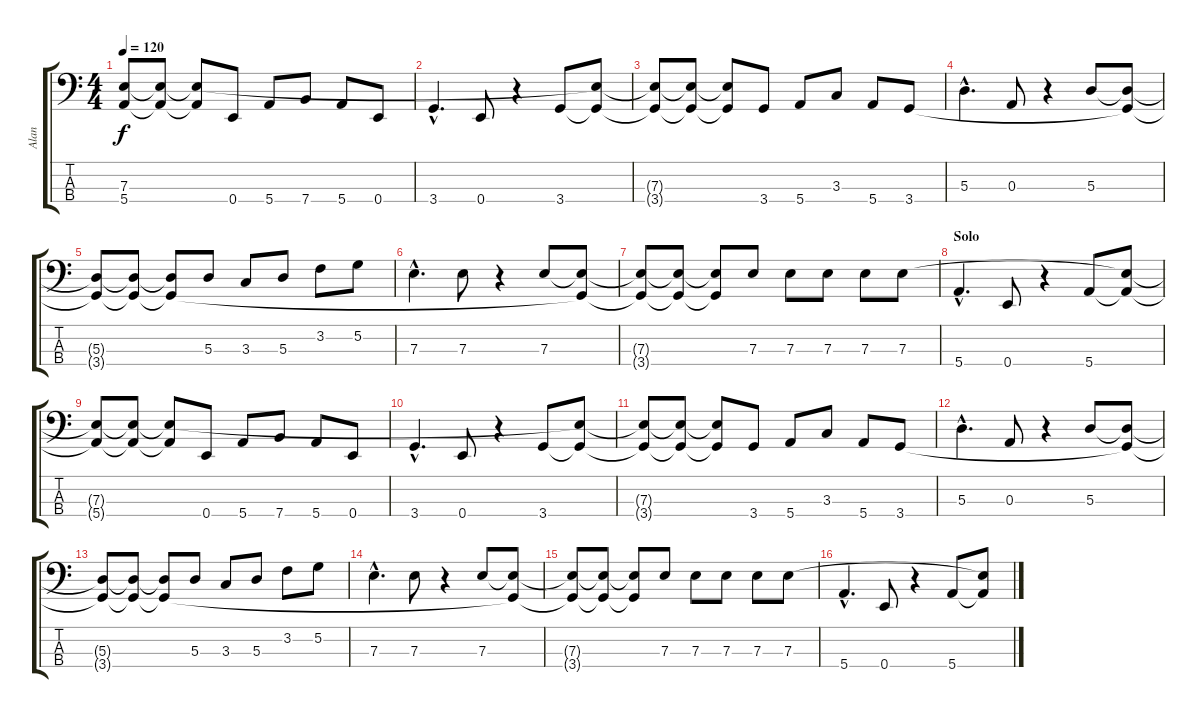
\track ("Alan" "Alan") {instrument electricbasspick}
\staff {score tabs}
\tuning (G2 D2 A1 E1) {hide}
\ts (4 4)
\tempo 120
\clef f4
\ks c
(7.3{t} 5.4{t}).8{dy f} (7.3{t} 5.4{t}).8 (7.3{t} 5.4{t}).8 0.4.8 5.4.8 7.4.8 5.4.8 0.4.8 |
3.4{hac}.4{d} 0.4.8 r.4 3.4.8 (7.3{t} 3.4{t}).8 |
(7.3{t} 3.4{t}).8 (7.3{t} 3.4{t}).8 (7.3{t} 3.4{t}).8 3.4.8 5.4.8 3.3.8 5.4.8 3.4.8 |
5.3{hac}.4{d} 0.3.8 r.4 5.3.8 (5.3{t} 3.4{t}).8 |
(5.3{t} 3.4{t}).8 (5.3{t} 3.4{t}).8 (5.3{t} 3.4{t}).8 5.3.8 3.3.8 5.3.8 3.2.8 5.2.8 |
7.3{hac}.4{d} 7.3.8 r.4 7.3.8 (7.3{t} 3.4{t}).8 |
(7.3{t} 3.4{t}).8 (7.3{t} 3.4{t}).8 (7.3{t} 3.4{t}).8 7.3.8 7.3.8 7.3.8 7.3.8 7.3.8 |
\section ("" "Solo")
5.4{hac}.4{d} 0.4.8 r.4 5.4.8 (7.3{t} 5.4{t}).8 |
(7.3{t} 5.4{t}).8 (7.3{t} 5.4{t}).8 (7.3{t} 5.4{t}).8 0.4.8 5.4.8 7.4.8 5.4.8 0.4.8 |
3.4{hac}.4{d} 0.4.8 r.4 3.4.8 (7.3{t} 3.4{t}).8 |
(7.3{t} 3.4{t}).8 (7.3{t} 3.4{t}).8 (7.3{t} 3.4{t}).8 3.4.8 5.4.8 3.3.8 5.4.8 3.4.8 |
5.3{hac}.4{d} 0.3.8 r.4 5.3.8 (5.3{t} 3.4{t}).8 |
(5.3{t} 3.4{t}).8 (5.3{t} 3.4{t}).8 (5.3{t} 3.4{t}).8 5.3.8 3.3.8 5.3.8 3.2.8 5.2.8 |
7.3{hac}.4{d} 7.3.8 r.4 7.3.8 (7.3{t} 3.4{t}).8 |
(7.3{t} 3.4{t}).8 (7.3{t} 3.4{t}).8 (7.3{t} 3.4{t}).8 7.3.8 7.3.8 7.3.8 7.3.8 7.3.8 |
5.4{hac}.4{d} 0.4.8 r.4 5.4.8 (7.3{t} 5.4{t}).8
